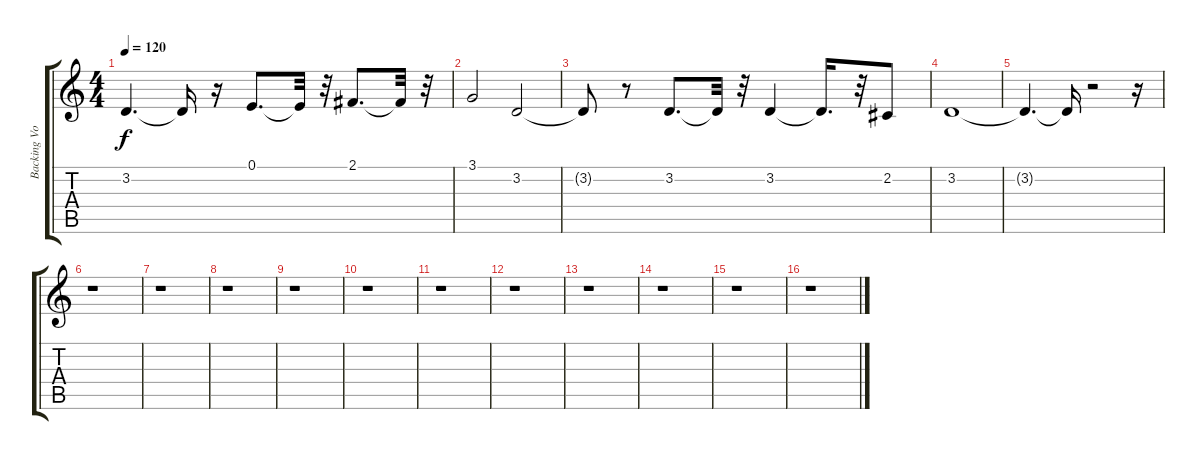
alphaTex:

\track ("Backing Vocals" "Backing Vo") {instrument lead6voice}
\staff {score tabs}
\tuning (E4 B3 G3 D3 A2 E2) {hide}
\ts (4 4)
\tempo 120
\clef g2
\ks c
3.2{t}.4{d dy f} 3.2{t}.16 r.16 0.1.8{d} 0.1{t}.32 r.32 2.1.8{d} 2.1{t}.32 r.32 |
3.1.2 3.2.2 |
3.2{t}.8 r.8 3.2.8{d} 3.2{t}.32 r.32 3.2.4 3.2{t}.16{d} r.32 2.2.8 |
3.2.1 |
3.2{t}.4{d} 3.2{t}.16 r.2 r.16 |
r.1 |
r.1 |
r.1 |
r.1 |
r.1 |
r.1 |
r.1 |
r.1 |
r.1 |
r.1 |
r.1
